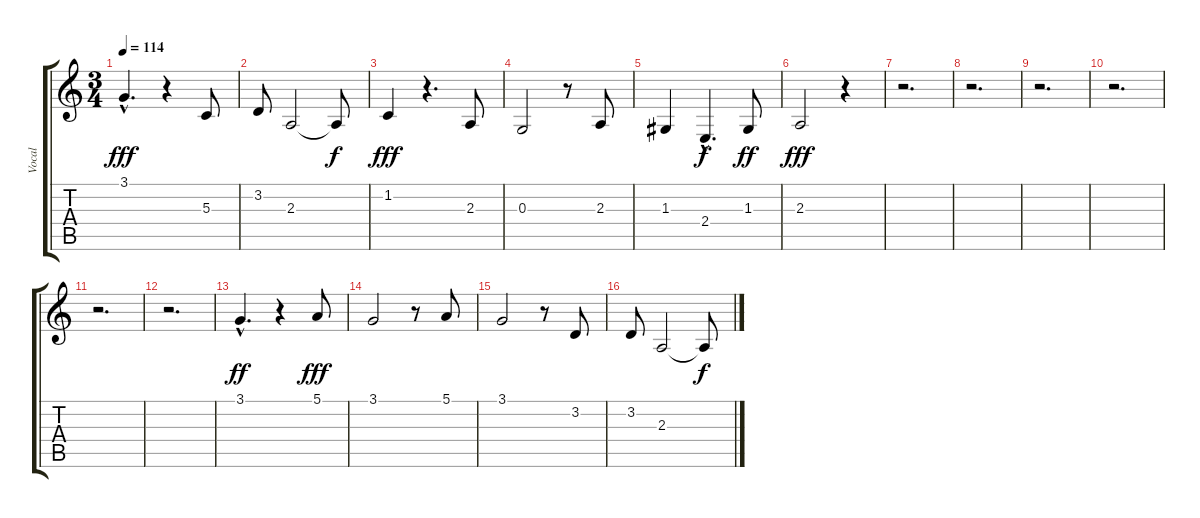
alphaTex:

\track ("Vocal" "Vocal") {instrument cello}
\staff {score tabs}
\tuning (E4 B3 G3 D3 A2 E2) {hide}
\ts (3 4)
\tempo 114
\clef g2
\ks c
3.1{hac}.4{d dy fff} r.4 5.3.8 |
3.2.8 2.3.2 2.3{t}.8{dy f} |
1.2.4{dy fff} r.4{d} 2.3.8 |
0.3.2 r.8 2.3.8 |
1.3.4 2.4{hac}.4{d dy f} 1.3.8{dy ff} |
2.3.2{dy fff} r.4 |
r.2{d} |
r.2{d} |
r.2{d} |
r.2{d} |
r.2{d} |
r.2{d} |
3.1{hac}.4{d dy ff} r.4 5.1.8{dy fff} |
3.1.2 r.8 5.1.8 |
3.1.2 r.8 3.2.8 |
3.2.8 2.3.2 2.3{t}.8{dy f}
